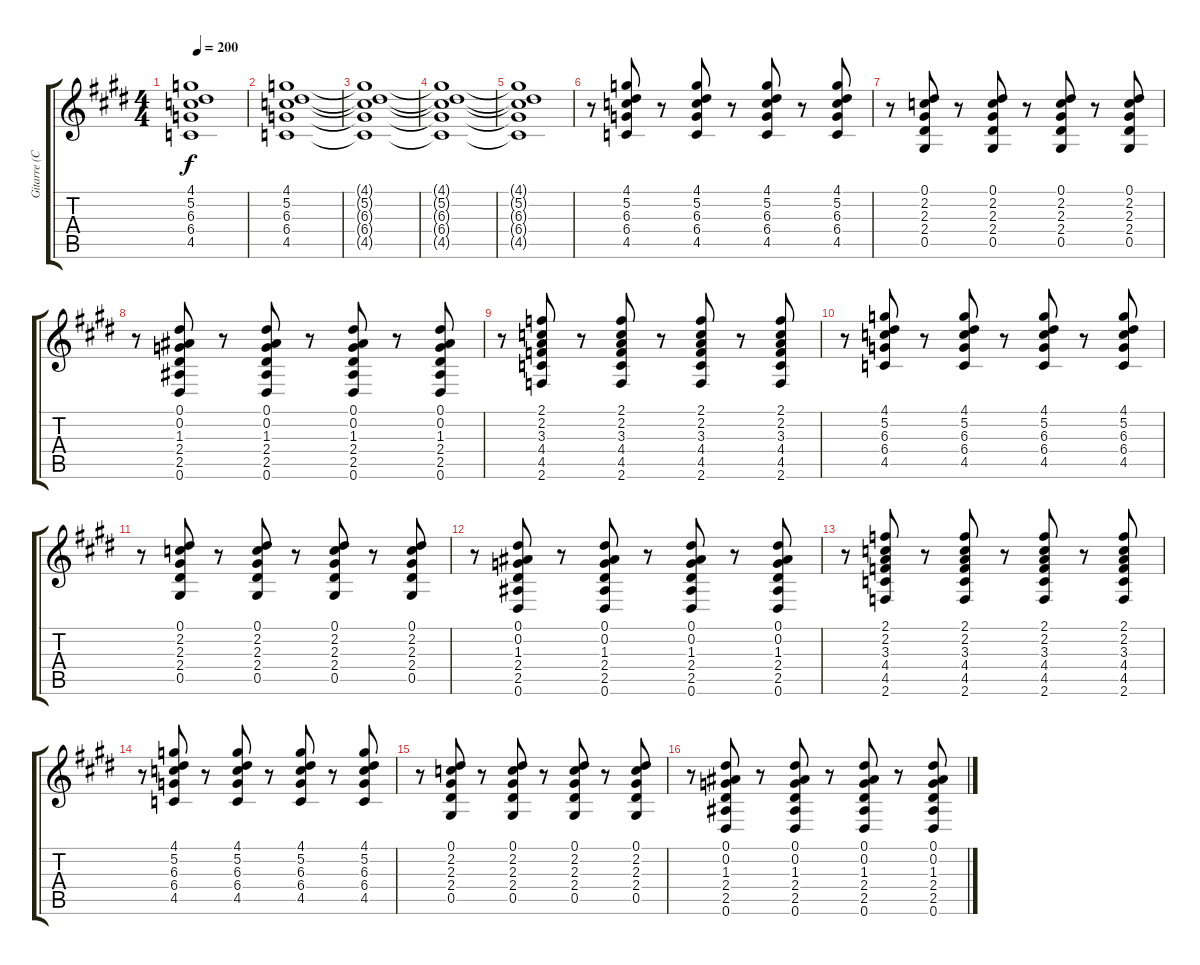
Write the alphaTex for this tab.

\track ("Gitarre (Clean)" "Gitarre (C") {instrument electricguitarclean}
\staff {score tabs}
\tuning (Eb4 Bb3 Gb3 Db3 Ab2 Eb2) {hide}
\ts (4 4)
\tempo 200
\clef g2
\ks e
(4.1{t} 5.2{t} 6.3{t} 6.4{t} 4.5{t}).1{dy f} |
(4.1 5.2 6.3 6.4 4.5).1 |
(4.1{t} 5.2{t} 6.3{t} 6.4{t} 4.5{t}).1 |
(4.1{t} 5.2{t} 6.3{t} 6.4{t} 4.5{t}).1 |
(4.1{t} 5.2{t} 6.3{t} 6.4{t} 4.5{t}).1 |
r.8 (4.1 5.2 6.3 6.4 4.5).8 r.8 (4.1 5.2 6.3 6.4 4.5).8 r.8 (4.1 5.2 6.3 6.4 4.5).8 r.8 (4.1 5.2 6.3 6.4 4.5).8 |
r.8 (0.1 2.2 2.3 2.4 0.5).8 r.8 (0.1 2.2 2.3 2.4 0.5).8 r.8 (0.1 2.2 2.3 2.4 0.5).8 r.8 (0.1 2.2 2.3 2.4 0.5).8 |
r.8 (0.1 0.2 1.3 2.4 2.5 0.6).8 r.8 (0.1 0.2 1.3 2.4 2.5 0.6).8 r.8 (0.1 0.2 1.3 2.4 2.5 0.6).8 r.8 (0.1 0.2 1.3 2.4 2.5 0.6).8 |
r.8 (2.1 2.2 3.3 4.4 4.5 2.6).8 r.8 (2.1 2.2 3.3 4.4 4.5 2.6).8 r.8 (2.1 2.2 3.3 4.4 4.5 2.6).8 r.8 (2.1 2.2 3.3 4.4 4.5 2.6).8 |
r.8 (4.1 5.2 6.3 6.4 4.5).8 r.8 (4.1 5.2 6.3 6.4 4.5).8 r.8 (4.1 5.2 6.3 6.4 4.5).8 r.8 (4.1 5.2 6.3 6.4 4.5).8 |
r.8 (0.1 2.2 2.3 2.4 0.5).8 r.8 (0.1 2.2 2.3 2.4 0.5).8 r.8 (0.1 2.2 2.3 2.4 0.5).8 r.8 (0.1 2.2 2.3 2.4 0.5).8 |
r.8 (0.1 0.2 1.3 2.4 2.5 0.6).8 r.8 (0.1 0.2 1.3 2.4 2.5 0.6).8 r.8 (0.1 0.2 1.3 2.4 2.5 0.6).8 r.8 (0.1 0.2 1.3 2.4 2.5 0.6).8 |
r.8 (2.1 2.2 3.3 4.4 4.5 2.6).8 r.8 (2.1 2.2 3.3 4.4 4.5 2.6).8 r.8 (2.1 2.2 3.3 4.4 4.5 2.6).8 r.8 (2.1 2.2 3.3 4.4 4.5 2.6).8 |
r.8 (4.1 5.2 6.3 6.4 4.5).8 r.8 (4.1 5.2 6.3 6.4 4.5).8 r.8 (4.1 5.2 6.3 6.4 4.5).8 r.8 (4.1 5.2 6.3 6.4 4.5).8 |
r.8 (0.1 2.2 2.3 2.4 0.5).8 r.8 (0.1 2.2 2.3 2.4 0.5).8 r.8 (0.1 2.2 2.3 2.4 0.5).8 r.8 (0.1 2.2 2.3 2.4 0.5).8 |
r.8 (0.1 0.2 1.3 2.4 2.5 0.6).8 r.8 (0.1 0.2 1.3 2.4 2.5 0.6).8 r.8 (0.1 0.2 1.3 2.4 2.5 0.6).8 r.8 (0.1 0.2 1.3 2.4 2.5 0.6).8
